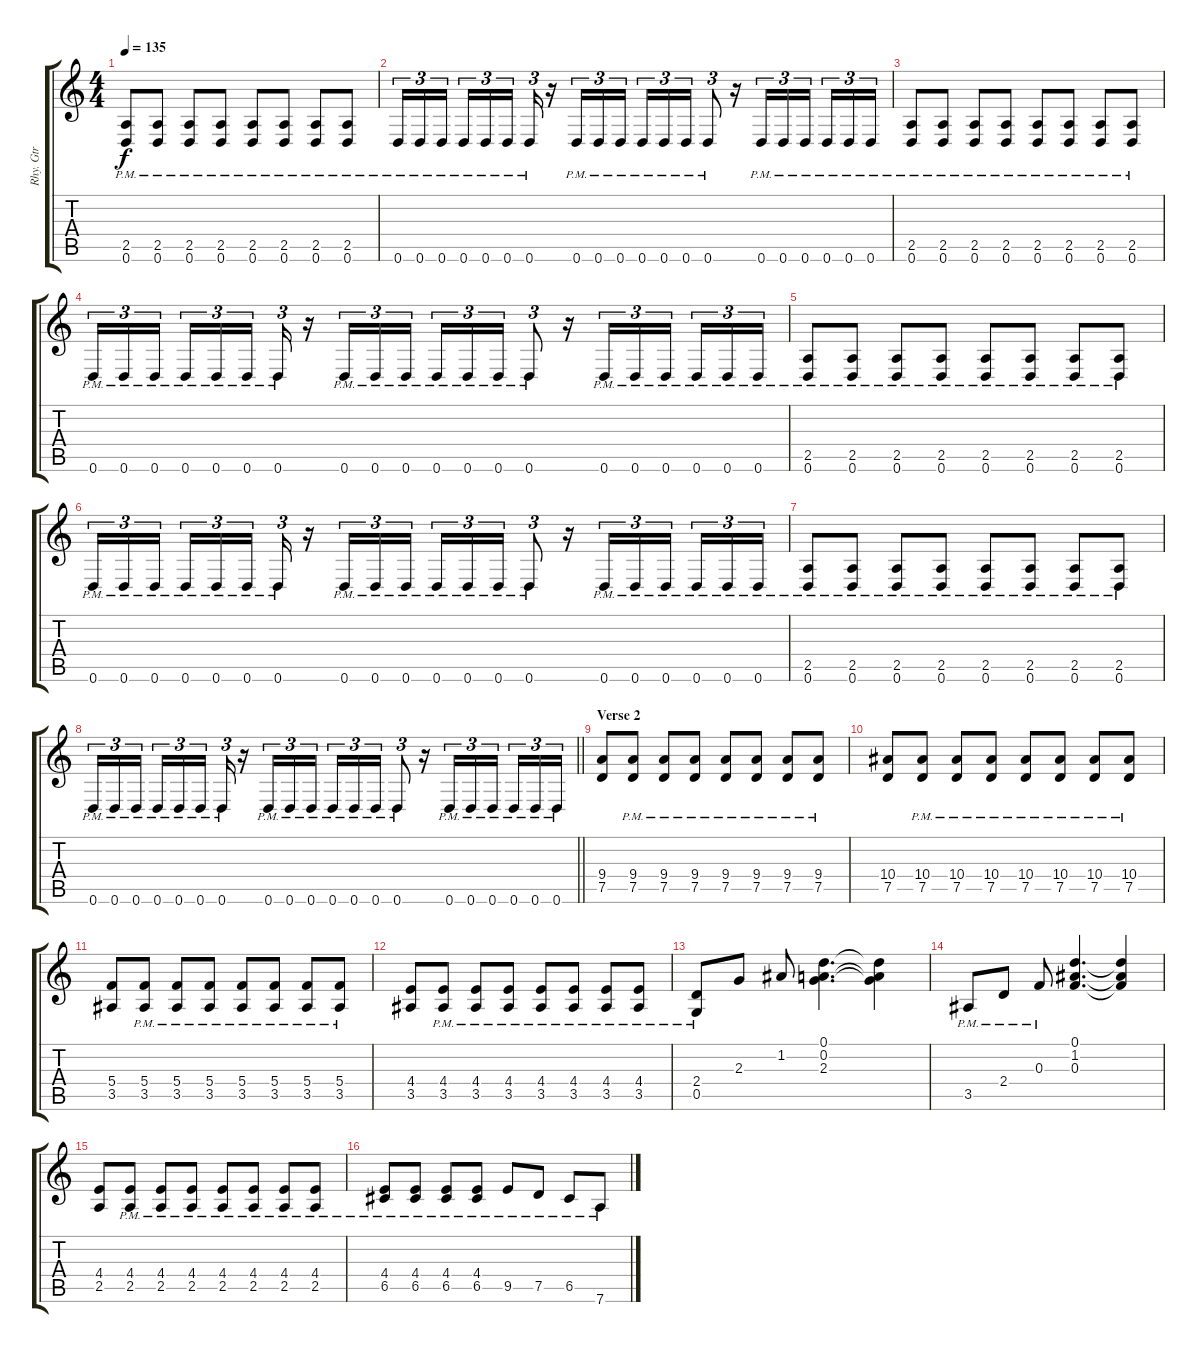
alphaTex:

\track ("Rhy. Gtr" "Rhy. Gtr") {instrument distortionguitar}
\staff {score tabs}
\tuning (D4 A3 F3 C3 G2 D2) {hide}
\ts (4 4)
\tempo 135
\clef g2
\ks c
(2.5{pm} 0.6{pm}).8{dy f} (2.5{pm} 0.6{pm}).8 (2.5{pm} 0.6{pm}).8 (2.5{pm} 0.6{pm}).8 (2.5{pm} 0.6{pm}).8 (2.5{pm} 0.6{pm}).8 (2.5{pm} 0.6{pm}).8 (2.5{pm} 0.6{pm}).8 |
0.6{pm}.16{tu (3 2)} 0.6{pm}.16{tu (3 2)} 0.6{pm}.16{tu (3 2) beam splitsecondary} 0.6{pm}.16{tu (3 2)} 0.6{pm}.16{tu (3 2)} 0.6{pm}.16{tu (3 2)} 0.6{pm}.16{tu (3 2)} r.16 0.6{pm}.16{tu (3 2)} 0.6{pm}.16{tu (3 2)} 0.6{pm}.16{tu (3 2) beam splitsecondary} 0.6{pm}.16{tu (3 2)} 0.6{pm}.16{tu (3 2)} 0.6{pm}.16{tu (3 2)} 0.6{pm}.8{tu (3 2)} r.16 0.6{pm}.16{tu (3 2)} 0.6{pm}.16{tu (3 2)} 0.6{pm}.16{tu (3 2) beam splitsecondary} 0.6{pm}.16{tu (3 2)} 0.6{pm}.16{tu (3 2)} 0.6{pm}.16{tu (3 2)} |
(2.5{pm} 0.6{pm}).8 (2.5{pm} 0.6{pm}).8 (2.5{pm} 0.6{pm}).8 (2.5{pm} 0.6{pm}).8 (2.5{pm} 0.6{pm}).8 (2.5{pm} 0.6{pm}).8 (2.5{pm} 0.6{pm}).8 (2.5{pm} 0.6{pm}).8 |
0.6{pm}.16{tu (3 2)} 0.6{pm}.16{tu (3 2)} 0.6{pm}.16{tu (3 2) beam splitsecondary} 0.6{pm}.16{tu (3 2)} 0.6{pm}.16{tu (3 2)} 0.6{pm}.16{tu (3 2)} 0.6{pm}.16{tu (3 2)} r.16 0.6{pm}.16{tu (3 2)} 0.6{pm}.16{tu (3 2)} 0.6{pm}.16{tu (3 2) beam splitsecondary} 0.6{pm}.16{tu (3 2)} 0.6{pm}.16{tu (3 2)} 0.6{pm}.16{tu (3 2)} 0.6{pm}.8{tu (3 2)} r.16 0.6{pm}.16{tu (3 2)} 0.6{pm}.16{tu (3 2)} 0.6{pm}.16{tu (3 2) beam splitsecondary} 0.6{pm}.16{tu (3 2)} 0.6{pm}.16{tu (3 2)} 0.6{pm}.16{tu (3 2)} |
(2.5{pm} 0.6{pm}).8 (2.5{pm} 0.6{pm}).8 (2.5{pm} 0.6{pm}).8 (2.5{pm} 0.6{pm}).8 (2.5{pm} 0.6{pm}).8 (2.5{pm} 0.6{pm}).8 (2.5{pm} 0.6{pm}).8 (2.5{pm} 0.6{pm}).8 |
0.6{pm}.16{tu (3 2)} 0.6{pm}.16{tu (3 2)} 0.6{pm}.16{tu (3 2) beam splitsecondary} 0.6{pm}.16{tu (3 2)} 0.6{pm}.16{tu (3 2)} 0.6{pm}.16{tu (3 2)} 0.6{pm}.16{tu (3 2)} r.16 0.6{pm}.16{tu (3 2)} 0.6{pm}.16{tu (3 2)} 0.6{pm}.16{tu (3 2) beam splitsecondary} 0.6{pm}.16{tu (3 2)} 0.6{pm}.16{tu (3 2)} 0.6{pm}.16{tu (3 2)} 0.6{pm}.8{tu (3 2)} r.16 0.6{pm}.16{tu (3 2)} 0.6{pm}.16{tu (3 2)} 0.6{pm}.16{tu (3 2) beam splitsecondary} 0.6{pm}.16{tu (3 2)} 0.6{pm}.16{tu (3 2)} 0.6{pm}.16{tu (3 2)} |
(2.5{pm} 0.6{pm}).8 (2.5{pm} 0.6{pm}).8 (2.5{pm} 0.6{pm}).8 (2.5{pm} 0.6{pm}).8 (2.5{pm} 0.6{pm}).8 (2.5{pm} 0.6{pm}).8 (2.5{pm} 0.6{pm}).8 (2.5{pm} 0.6{pm}).8 |
\barLineRight lightlight
0.6{pm}.16{tu (3 2)} 0.6{pm}.16{tu (3 2)} 0.6{pm}.16{tu (3 2) beam splitsecondary} 0.6{pm}.16{tu (3 2)} 0.6{pm}.16{tu (3 2)} 0.6{pm}.16{tu (3 2)} 0.6{pm}.16{tu (3 2)} r.16 0.6{pm}.16{tu (3 2)} 0.6{pm}.16{tu (3 2)} 0.6{pm}.16{tu (3 2) beam splitsecondary} 0.6{pm}.16{tu (3 2)} 0.6{pm}.16{tu (3 2)} 0.6{pm}.16{tu (3 2)} 0.6{pm}.8{tu (3 2)} r.16 0.6{pm}.16{tu (3 2)} 0.6{pm}.16{tu (3 2)} 0.6{pm}.16{tu (3 2) beam splitsecondary} 0.6{pm}.16{tu (3 2)} 0.6{pm}.16{tu (3 2)} 0.6{pm}.16{tu (3 2)} |
\section ("" "Verse 2")
(9.4 7.5).8 (9.4{pm} 7.5{pm}).8 (9.4{pm} 7.5{pm}).8 (9.4{pm} 7.5{pm}).8 (9.4{pm} 7.5{pm}).8 (9.4{pm} 7.5{pm}).8 (9.4{pm} 7.5{pm}).8 (9.4{pm} 7.5{pm}).8 |
(10.4 7.5).8 (10.4{pm} 7.5{pm}).8 (10.4{pm} 7.5{pm}).8 (10.4{pm} 7.5{pm}).8 (10.4{pm} 7.5{pm}).8 (10.4{pm} 7.5{pm}).8 (10.4{pm} 7.5{pm}).8 (10.4{pm} 7.5{pm}).8 |
(5.4 3.5).8 (5.4{pm} 3.5{pm}).8 (5.4{pm} 3.5{pm}).8 (5.4{pm} 3.5{pm}).8 (5.4{pm} 3.5{pm}).8 (5.4{pm} 3.5{pm}).8 (5.4{pm} 3.5{pm}).8 (5.4{pm} 3.5{pm}).8 |
(4.4 3.5).8 (4.4{pm} 3.5{pm}).8 (4.4{pm} 3.5{pm}).8 (4.4{pm} 3.5{pm}).8 (4.4{pm} 3.5{pm}).8 (4.4{pm} 3.5{pm}).8 (4.4{pm} 3.5{pm}).8 (4.4{pm} 3.5{pm}).8 |
(2.4{pm} 0.5{pm}).8 2.3.8 1.2.8 (0.1 0.2 2.3).4{d} (0.1{t} 0.2{t} 2.3{t}).4 |
3.5{pm}.8 2.4{pm}.8 0.3{pm}.8 (0.1 1.2 0.3).4{d} (0.1{t} 1.2{t} 0.3{t}).4 |
(4.4 2.5).8 (4.4{pm} 2.5{pm}).8 (4.4{pm} 2.5{pm}).8 (4.4{pm} 2.5{pm}).8 (4.4{pm} 2.5{pm}).8 (4.4{pm} 2.5{pm}).8 (4.4{pm} 2.5{pm}).8 (4.4{pm} 2.5{pm}).8 |
(4.4{pm} 6.5{pm}).8 (4.4{pm} 6.5{pm}).8 (4.4{pm} 6.5{pm}).8 (4.4{pm} 6.5{pm}).8 9.5{pm}.8 7.5{pm}.8 6.5{pm}.8 7.6{pm}.8
